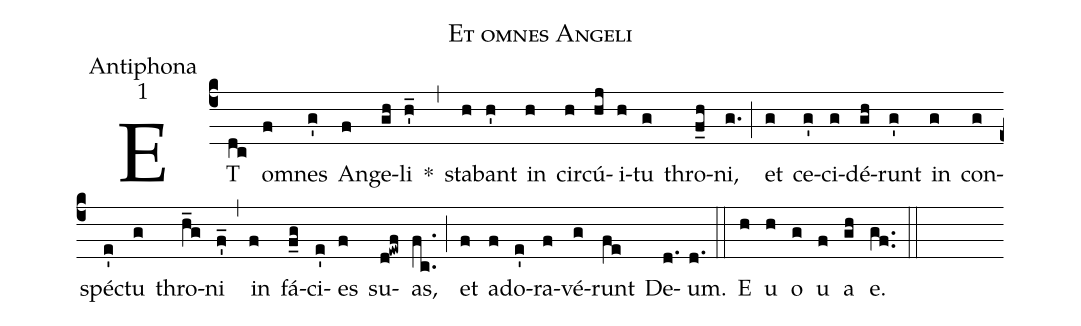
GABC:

name:Et omnes Angeli;
office-part:Antiphona;
mode:1;
%%
(c4) ET(dc) om(f)nes(g') An(f)ge(gh)li(h'_) *(,) sta(h)bant(h') in(h) cir(h)cú(hj)i(h)tu(g) thro(f_h)ni,(g.) (;) et(g) ce(g')ci(g)dé(gh)runt(g') in(g) con(g)spéc(e')tu(g) thro(h_g)ni(f'_) (,) in(f) fá(f_g)ci(e')es(f) su(d!ewf)as,(fc..) (;) et(f) a(f)do(e')ra(f)vé(g)runt(fe) De(d.)um.(d.) (::) E(h) u(h) o(g) u(f) a(gh) e.(gf..) (::)
